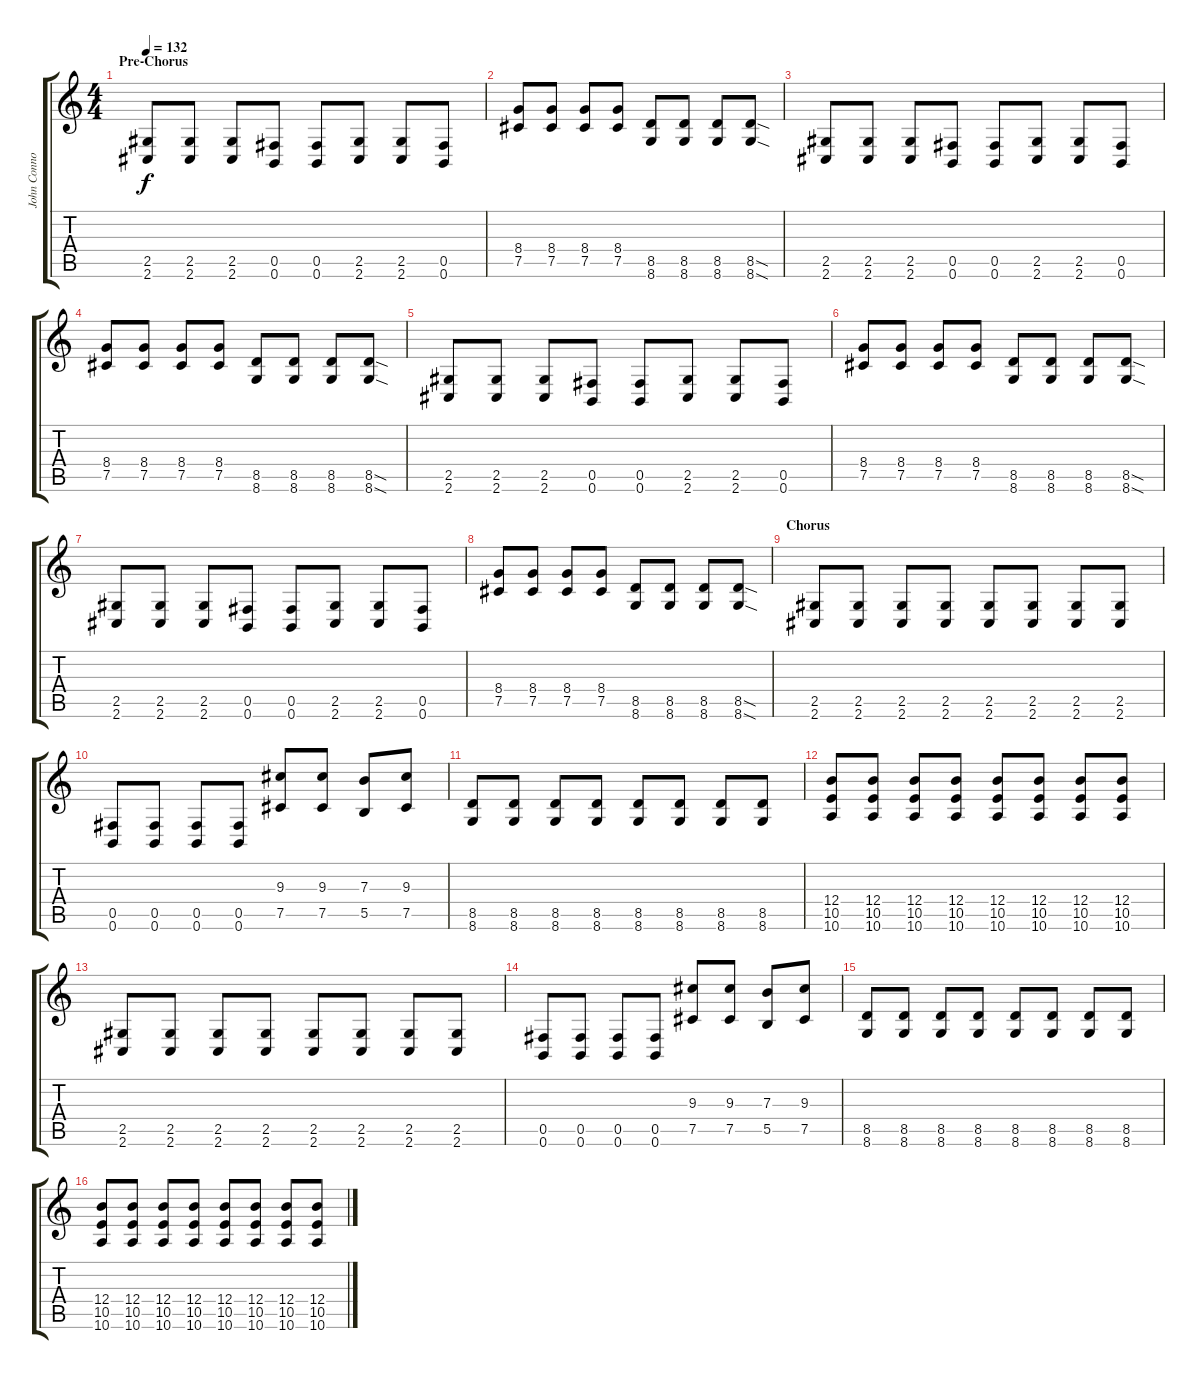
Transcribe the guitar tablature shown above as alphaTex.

\track ("John Connolly" "John Conno") {instrument distortionguitar}
\staff {score tabs}
\tuning (Db4 Ab3 E3 B2 Gb2 B1) {hide}
\ts (4 4)
\section ("" "Pre-Chorus")
\tempo 132
\clef g2
\ks c
(2.5 2.6).8{dy f} (2.5 2.6).8 (2.5 2.6).8 (0.5 0.6).8 (0.5 0.6).8 (2.5 2.6).8 (2.5 2.6).8 (0.5 0.6).8 |
(8.4 7.5).8 (8.4 7.5).8 (8.4 7.5).8 (8.4 7.5).8 (8.5 8.6).8 (8.5 8.6).8 (8.5 8.6).8 (8.5{sod} 8.6{sod}).8 |
(2.5 2.6).8 (2.5 2.6).8 (2.5 2.6).8 (0.5 0.6).8 (0.5 0.6).8 (2.5 2.6).8 (2.5 2.6).8 (0.5 0.6).8 |
(8.4 7.5).8 (8.4 7.5).8 (8.4 7.5).8 (8.4 7.5).8 (8.5 8.6).8 (8.5 8.6).8 (8.5 8.6).8 (8.5{sod} 8.6{sod}).8 |
(2.5 2.6).8 (2.5 2.6).8 (2.5 2.6).8 (0.5 0.6).8 (0.5 0.6).8 (2.5 2.6).8 (2.5 2.6).8 (0.5 0.6).8 |
(8.4 7.5).8 (8.4 7.5).8 (8.4 7.5).8 (8.4 7.5).8 (8.5 8.6).8 (8.5 8.6).8 (8.5 8.6).8 (8.5{sod} 8.6{sod}).8 |
(2.5 2.6).8 (2.5 2.6).8 (2.5 2.6).8 (0.5 0.6).8 (0.5 0.6).8 (2.5 2.6).8 (2.5 2.6).8 (0.5 0.6).8 |
(8.4 7.5).8 (8.4 7.5).8 (8.4 7.5).8 (8.4 7.5).8 (8.5 8.6).8 (8.5 8.6).8 (8.5 8.6).8 (8.5{sod} 8.6{sod}).8 |
\section ("" "Chorus")
(2.5 2.6).8 (2.5 2.6).8 (2.5 2.6).8 (2.5 2.6).8 (2.5 2.6).8 (2.5 2.6).8 (2.5 2.6).8 (2.5 2.6).8 |
(0.5 0.6).8 (0.5 0.6).8 (0.5 0.6).8 (0.5 0.6).8 (9.3 7.5).8 (9.3 7.5).8 (7.3 5.5).8 (9.3 7.5).8 |
(8.5 8.6).8 (8.5 8.6).8 (8.5 8.6).8 (8.5 8.6).8 (8.5 8.6).8 (8.5 8.6).8 (8.5 8.6).8 (8.5 8.6).8 |
(12.4 10.5 10.6).8 (12.4 10.5 10.6).8 (12.4 10.5 10.6).8 (12.4 10.5 10.6).8 (12.4 10.5 10.6).8 (12.4 10.5 10.6).8 (12.4 10.5 10.6).8 (12.4 10.5 10.6).8 |
(2.5 2.6).8 (2.5 2.6).8 (2.5 2.6).8 (2.5 2.6).8 (2.5 2.6).8 (2.5 2.6).8 (2.5 2.6).8 (2.5 2.6).8 |
(0.5 0.6).8 (0.5 0.6).8 (0.5 0.6).8 (0.5 0.6).8 (9.3 7.5).8 (9.3 7.5).8 (7.3 5.5).8 (9.3 7.5).8 |
(8.5 8.6).8 (8.5 8.6).8 (8.5 8.6).8 (8.5 8.6).8 (8.5 8.6).8 (8.5 8.6).8 (8.5 8.6).8 (8.5 8.6).8 |
(12.4 10.5 10.6).8 (12.4 10.5 10.6).8 (12.4 10.5 10.6).8 (12.4 10.5 10.6).8 (12.4 10.5 10.6).8 (12.4 10.5 10.6).8 (12.4 10.5 10.6).8 (12.4 10.5 10.6).8
